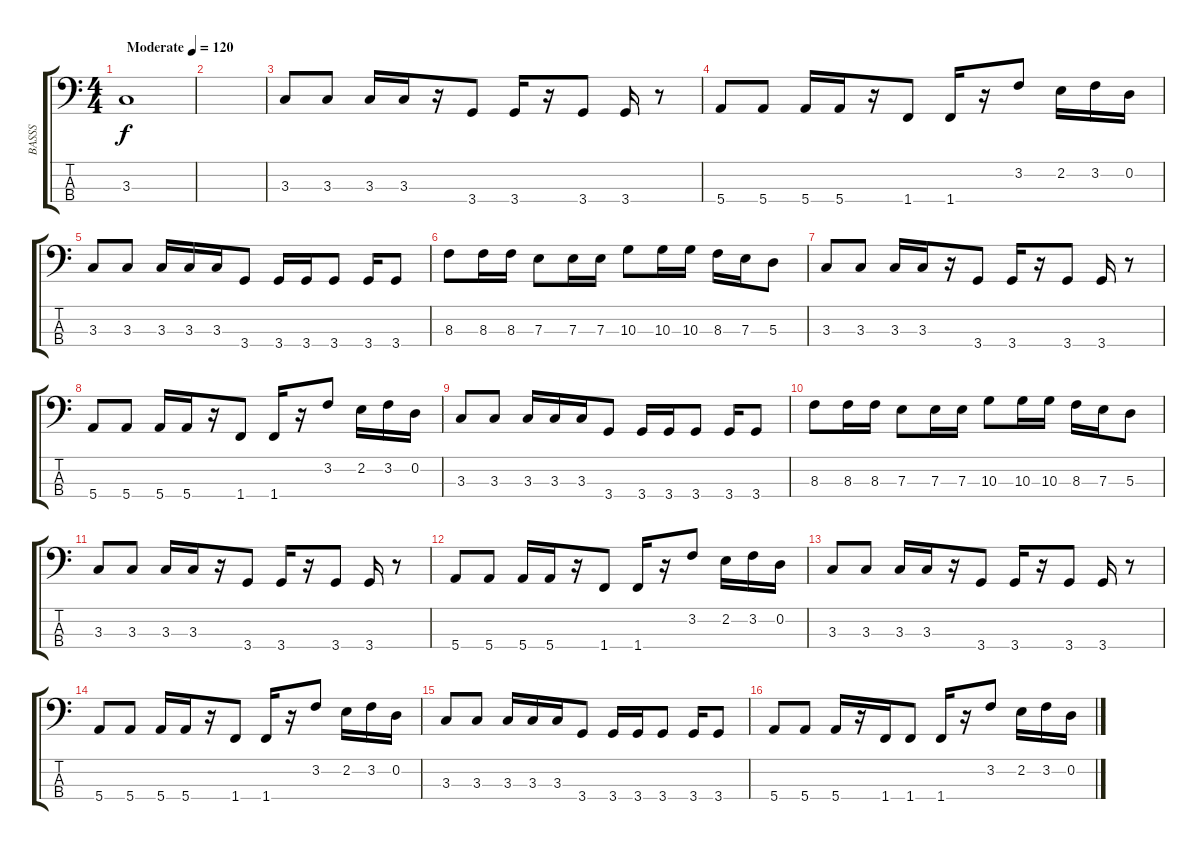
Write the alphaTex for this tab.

\track ("BASSS" "BASSS") {instrument electricbassfinger}
\staff {score tabs}
\tuning (G2 D2 A1 E1) {hide}
\ts (4 4)
\tempo (120 "Moderate")
\clef f4
\ks c
3.3.1{dy f instrument electricbassfinger} |
|
3.3.8 3.3.8 3.3.16 3.3.16 r.16 3.4.8 3.4.16 r.16 3.4.8 3.4.16 r.8 |
5.4.8 5.4.8 5.4.16 5.4.16 r.16 1.4.8 1.4.16 r.16 3.2.8 2.2.16 3.2.16 0.2.16 |
3.3.8 3.3.8 3.3.16 3.3.16 3.3.16 3.4.8 3.4.16 3.4.16 3.4.8 3.4.16 3.4.8 |
8.3.8 8.3.16 8.3.16 7.3.8 7.3.16 7.3.16 10.3.8 10.3.16 10.3.16 8.3.16 7.3.16 5.3.8 |
3.3.8 3.3.8 3.3.16 3.3.16 r.16 3.4.8 3.4.16 r.16 3.4.8 3.4.16 r.8 |
5.4.8 5.4.8 5.4.16 5.4.16 r.16 1.4.8 1.4.16 r.16 3.2.8 2.2.16 3.2.16 0.2.16 |
3.3.8 3.3.8 3.3.16 3.3.16 3.3.16 3.4.8 3.4.16 3.4.16 3.4.8 3.4.16 3.4.8 |
8.3.8 8.3.16 8.3.16 7.3.8 7.3.16 7.3.16 10.3.8 10.3.16 10.3.16 8.3.16 7.3.16 5.3.8 |
3.3.8 3.3.8 3.3.16 3.3.16 r.16 3.4.8 3.4.16 r.16 3.4.8 3.4.16 r.8 |
5.4.8 5.4.8 5.4.16 5.4.16 r.16 1.4.8 1.4.16 r.16 3.2.8 2.2.16 3.2.16 0.2.16 |
3.3.8 3.3.8 3.3.16 3.3.16 r.16 3.4.8 3.4.16 r.16 3.4.8 3.4.16 r.8 |
5.4.8 5.4.8 5.4.16 5.4.16 r.16 1.4.8 1.4.16 r.16 3.2.8 2.2.16 3.2.16 0.2.16 |
3.3.8 3.3.8 3.3.16 3.3.16 3.3.16 3.4.8 3.4.16 3.4.16 3.4.8 3.4.16 3.4.8 |
5.4.8 5.4.8 5.4.16 r.16 1.4.16 1.4.8 1.4.16 r.16 3.2.8 2.2.16 3.2.16 0.2.16
